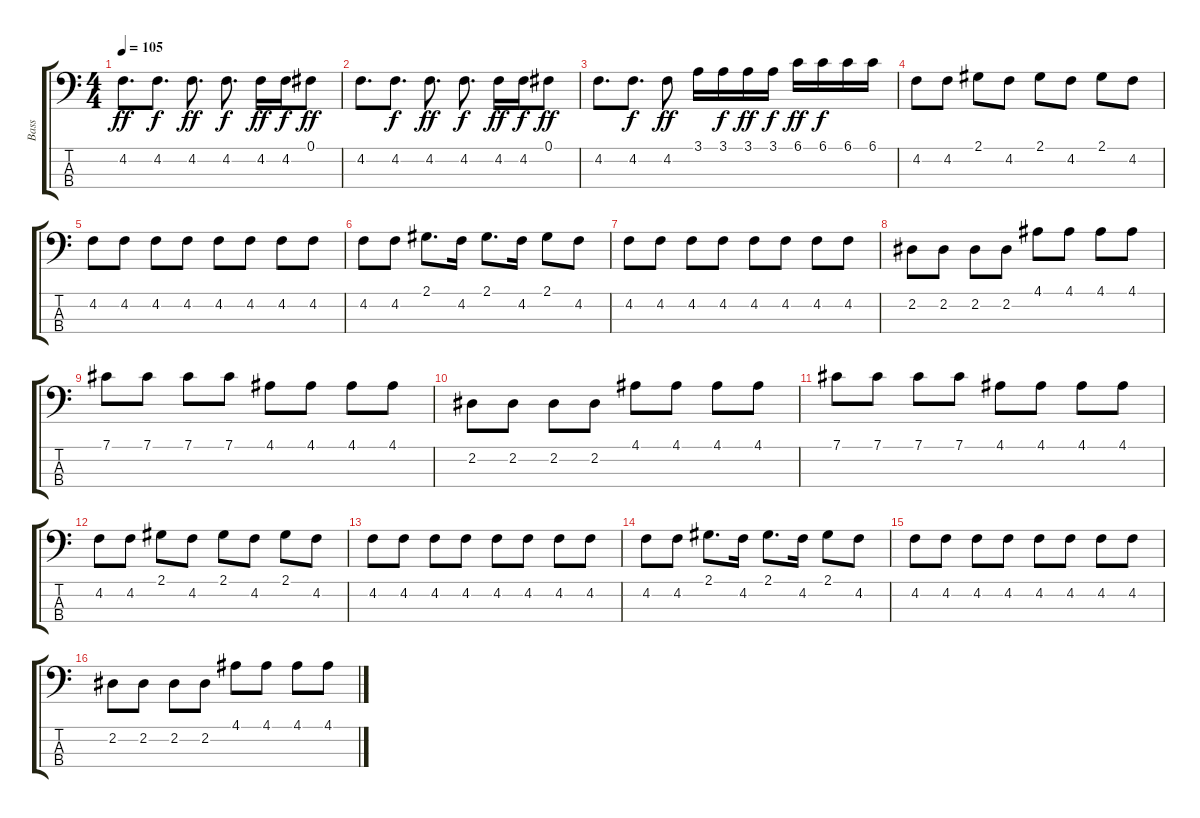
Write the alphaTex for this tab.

\track ("Bass" "Bass") {instrument electricbassfinger}
\staff {score tabs}
\tuning (Gb2 Db2 Ab1 Eb1) {hide}
\ts (4 4)
\tempo 105
\clef f4
\ks c
4.2.8{d dy ff} 4.2.8{d dy f} 4.2.8{d dy ff} 4.2.8{d dy f} 4.2.16{dy ff} 4.2.16{dy f} 0.1.8{dy ff} |
4.2.8{d} 4.2.8{d dy f} 4.2.8{d dy ff} 4.2.8{d dy f} 4.2.16{dy ff} 4.2.16{dy f} 0.1.8{dy ff} |
4.2.8{d} 4.2.8{d dy f} 4.2.8{dy ff} 3.1.16 3.1.16{dy f} 3.1.16{dy ff} 3.1.16{dy f} 6.1.16{dy ff} 6.1.16{dy f} 6.1.16 6.1.16 |
4.2.8 4.2.8 2.1.8 4.2.8 2.1.8 4.2.8 2.1.8 4.2.8 |
4.2.8 4.2.8 4.2.8 4.2.8 4.2.8 4.2.8 4.2.8 4.2.8 |
4.2.8 4.2.8 2.1.8{d} 4.2.16 2.1.8{d} 4.2.16 2.1.8 4.2.8 |
4.2.8 4.2.8 4.2.8 4.2.8 4.2.8 4.2.8 4.2.8 4.2.8 |
2.2.8 2.2.8 2.2.8 2.2.8 4.1.8 4.1.8 4.1.8 4.1.8 |
7.1.8 7.1.8 7.1.8 7.1.8 4.1.8 4.1.8 4.1.8 4.1.8 |
2.2.8 2.2.8 2.2.8 2.2.8 4.1.8 4.1.8 4.1.8 4.1.8 |
7.1.8 7.1.8 7.1.8 7.1.8 4.1.8 4.1.8 4.1.8 4.1.8 |
4.2.8 4.2.8 2.1.8 4.2.8 2.1.8 4.2.8 2.1.8 4.2.8 |
4.2.8 4.2.8 4.2.8 4.2.8 4.2.8 4.2.8 4.2.8 4.2.8 |
4.2.8 4.2.8 2.1.8{d} 4.2.16 2.1.8{d} 4.2.16 2.1.8 4.2.8 |
4.2.8 4.2.8 4.2.8 4.2.8 4.2.8 4.2.8 4.2.8 4.2.8 |
2.2.8 2.2.8 2.2.8 2.2.8 4.1.8 4.1.8 4.1.8 4.1.8
